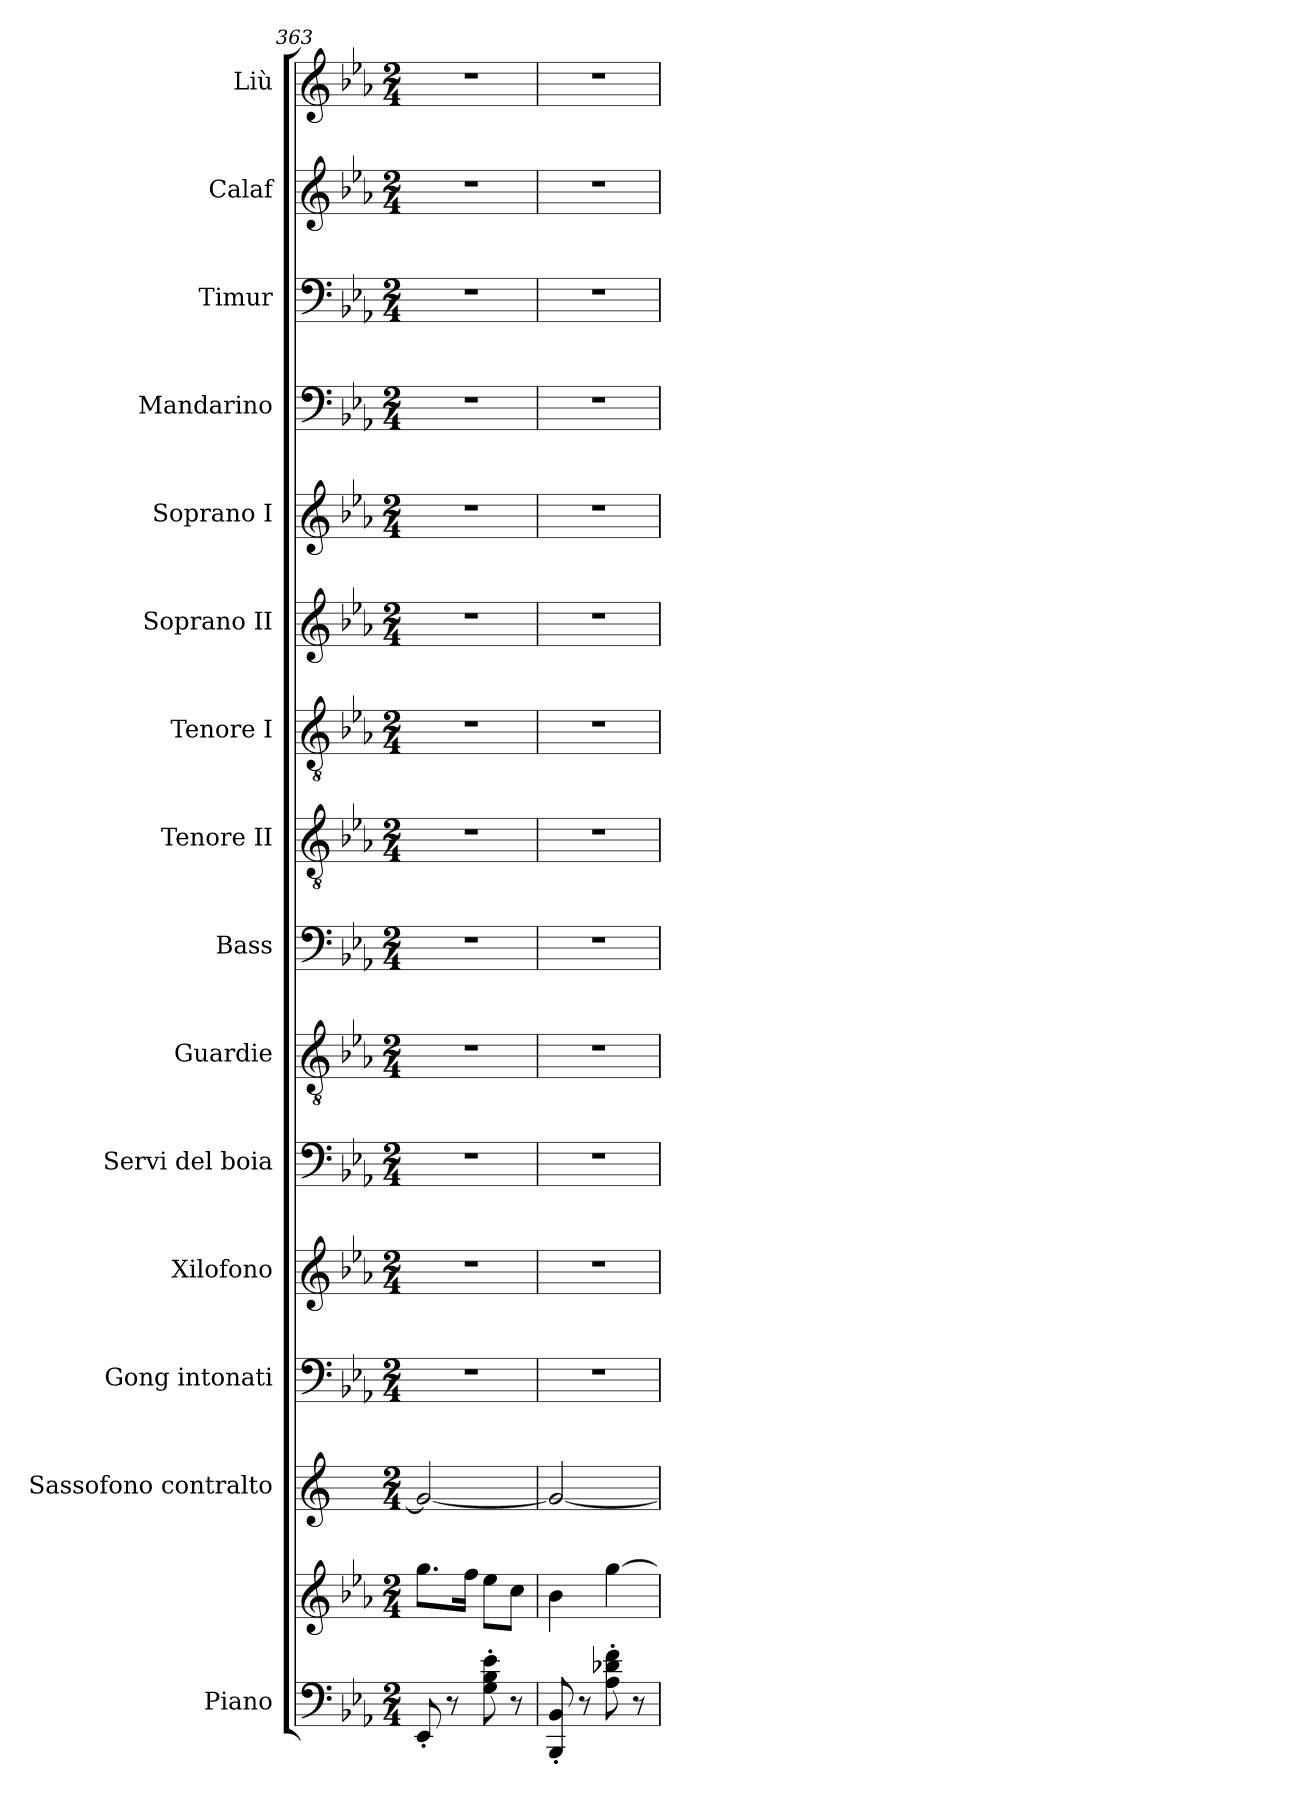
**kern	**kern	**kern	**kern	**kern	**kern	**kern	**kern	**kern	**kern	**kern	**kern	**kern	**kern	**kern	**kern
*part15	*part15	*part14	*part13	*part12	*part11	*part10	*part9	*part8	*part7	*part6	*part5	*part4	*part3	*part2	*part1
*staff16	*staff15	*staff14	*staff13	*staff12	*staff11	*staff10	*staff9	*staff8	*staff7	*staff6	*staff5	*staff4	*staff3	*staff2	*staff1
*I"Piano	*	*I"Sassofono contralto	*I"Gong intonati	*I"Xilofono	*I"Servi del boia	*I"Guardie	*I"Bass	*I"Tenore II	*I"Tenore I	*I"Soprano II	*I"Soprano I	*I"Mandarino	*I"Timur	*I"Calaf	*I"Liù
*I'Pno.	*	*	*I'Gong int.	*I'Xil.	*I'Ser.B.	*I'G.	*I'B.	*I'T. II	*I'T. I	*I'S. II	*I'S. I	*I'M.	*I'T.	*I'C.	*I'L.
*clefF4	*clefG2	*clefG2	*clefF4	*clefG2	*clefF4	*clefGv2	*clefF4	*clefGv2	*clefGv2	*clefG2	*clefG2	*clefF4	*clefF4	*clefG2	*clefG2
*	*	*ITrd5c9	*	*ITrd-7c-12	*	*	*	*	*	*	*	*	*	*	*
*k[b-e-a-]	*k[b-e-a-]	*k[b-e-a-]	*k[b-e-a-]	*k[b-e-a-]	*k[b-e-a-]	*k[b-e-a-]	*k[b-e-a-]	*k[b-e-a-]	*k[b-e-a-]	*k[b-e-a-]	*k[b-e-a-]	*k[b-e-a-]	*k[b-e-a-]	*k[b-e-a-]	*k[b-e-a-]
*M2/4	*M2/4	*M2/4	*M2/4	*M2/4	*M2/4	*M2/4	*M2/4	*M2/4	*M2/4	*M2/4	*M2/4	*M2/4	*M2/4	*M2/4	*M2/4
=363	=363	=363	=363	=363	=363	=363	=363	=363	=363	=363	=363	=363	=363	=363	=363
8EE-'/	8.gg\L	2B-/_	2r	2r	2r	2r	2r	2r	2r	2r	2r	2r	2r	2r	2r
8r	.	.	.	.	.	.	.	.	.	.	.	.	.	.	.
.	16ff\Jk	.	.	.	.	.	.	.	.	.	.	.	.	.	.
8G\' 8B-\' 8e-\'	8ee-\L	.	.	.	.	.	.	.	.	.	.	.	.	.	.
8r	8cc\J	.	.	.	.	.	.	.	.	.	.	.	.	.	.
=364	=364	=364	=364	=364	=364	=364	=364	=364	=364	=364	=364	=364	=364	=364	=364
8BBB-/' 8BB-/'	4b-\	2B-/_	2r	2r	2r	2r	2r	2r	2r	2r	2r	2r	2r	2r	2r
8r	.	.	.	.	.	.	.	.	.	.	.	.	.	.	.
8A-\' 8d-X\' 8f\'	[4gg\	.	.	.	.	.	.	.	.	.	.	.	.	.	.
8r	.	.	.	.	.	.	.	.	.	.	.	.	.	.	.
=	=	=	=	=	=	=	=	=	=	=	=	=	=	=	=
*-	*-	*-	*-	*-	*-	*-	*-	*-	*-	*-	*-	*-	*-	*-	*-
